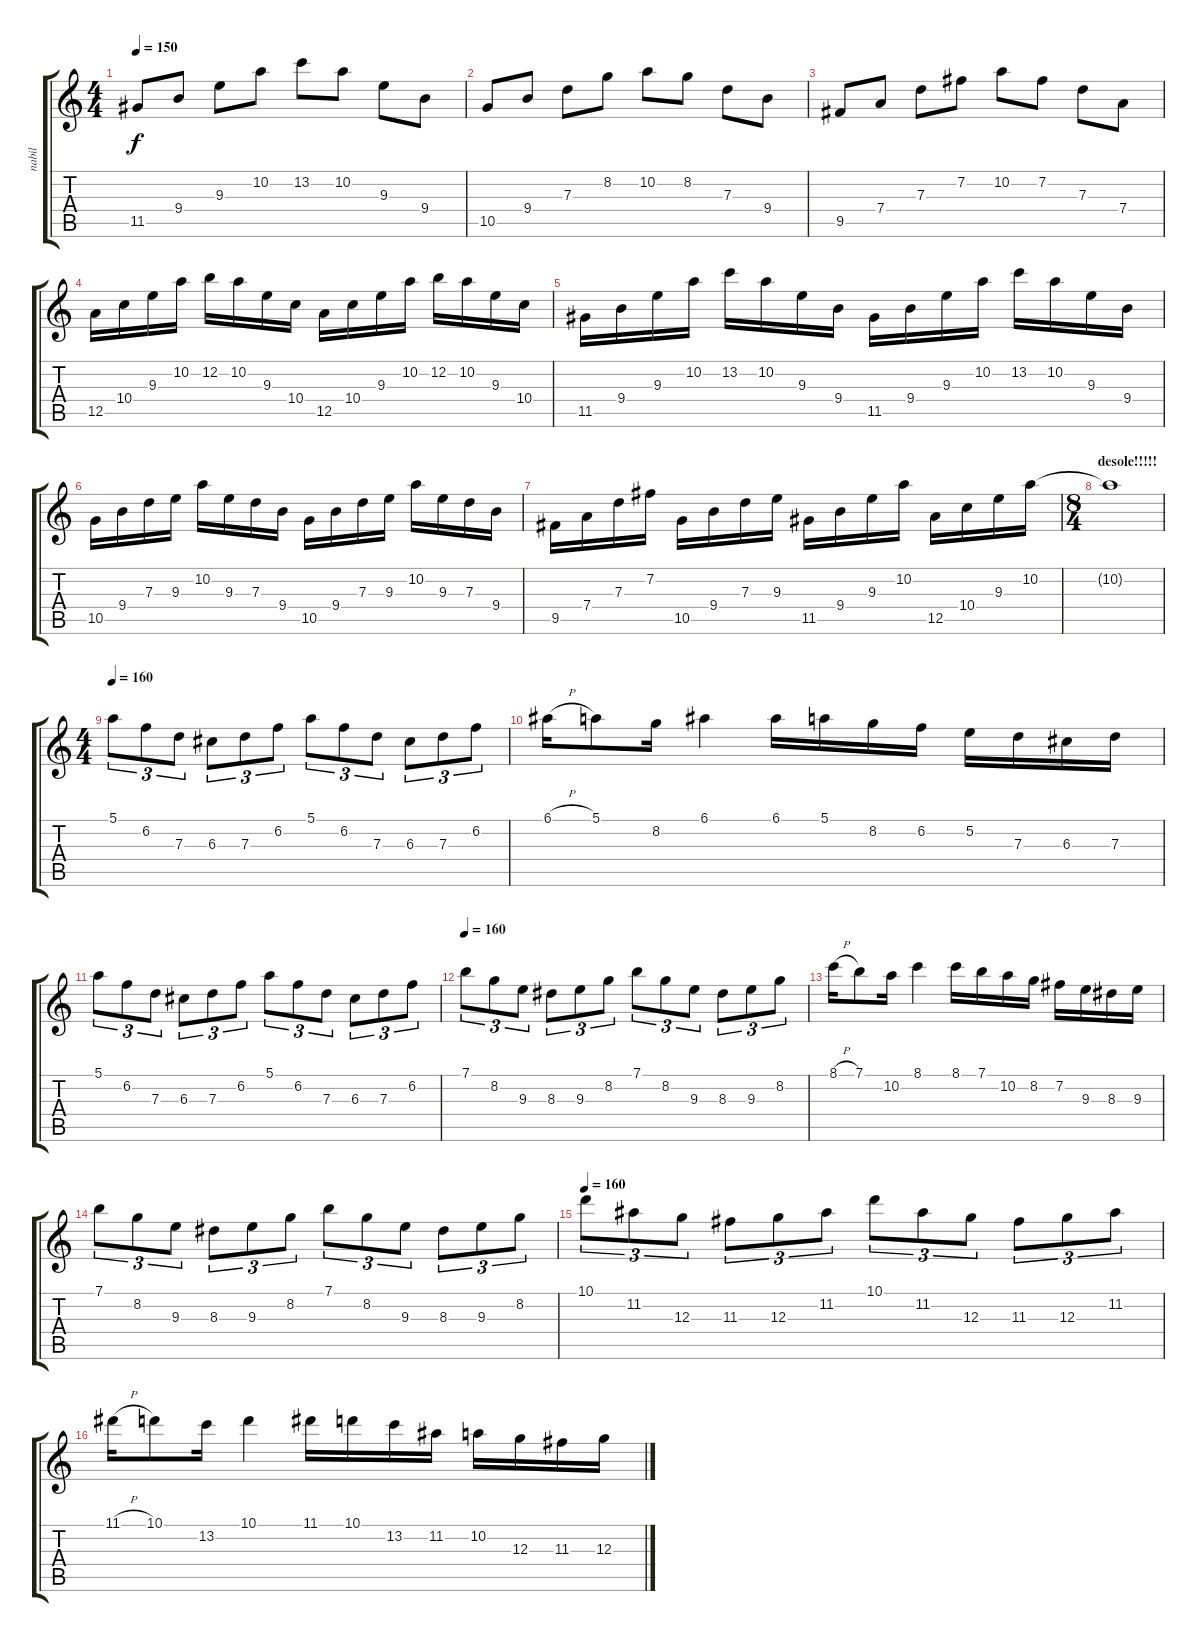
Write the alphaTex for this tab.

\track ("nabil" "nabil") {instrument overdrivenguitar}
\staff {score tabs}
\tuning (E4 B3 G3 D3 A2 E2) {hide}
\ts (4 4)
\tempo 150
\clef g2
\ks c
11.5.8{dy f} 9.4.8 9.3.8 10.2.8 13.2.8 10.2.8 9.3.8 9.4.8 |
10.5.8 9.4.8 7.3.8 8.2.8 10.2.8 8.2.8 7.3.8 9.4.8 |
9.5.8 7.4.8 7.3.8 7.2.8 10.2.8 7.2.8 7.3.8 7.4.8 |
12.5.16 10.4.16 9.3.16 10.2.16 12.2.16 10.2.16 9.3.16 10.4.16 12.5.16 10.4.16 9.3.16 10.2.16 12.2.16 10.2.16 9.3.16 10.4.16 |
11.5.16 9.4.16 9.3.16 10.2.16 13.2.16 10.2.16 9.3.16 9.4.16 11.5.16 9.4.16 9.3.16 10.2.16 13.2.16 10.2.16 9.3.16 9.4.16 |
10.5.16 9.4.16 7.3.16 9.3.16 10.2.16 9.3.16 7.3.16 9.4.16 10.5.16 9.4.16 7.3.16 9.3.16 10.2.16 9.3.16 7.3.16 9.4.16 |
9.5.16 7.4.16 7.3.16 7.2.16 10.5.16 9.4.16 7.3.16 9.3.16 11.5.16 9.4.16 9.3.16 10.2.16 12.5.16 10.4.16 9.3.16 10.2.16 |
\ts (8 4)
\section ("" "desole!!!!!")
10.2{t}.1 |
\ts (4 4)
\tempo 160
5.1.8{tu (3 2) volume 12} 6.2.8{tu (3 2)} 7.3.8{tu (3 2)} 6.3.8{tu (3 2)} 7.3.8{tu (3 2)} 6.2.8{tu (3 2)} 5.1.8{tu (3 2)} 6.2.8{tu (3 2)} 7.3.8{tu (3 2)} 6.3.8{tu (3 2)} 7.3.8{tu (3 2)} 6.2.8{tu (3 2)} |
6.1{h}.16 5.1.8 8.2.16 6.1.4 6.1.16 5.1.16 8.2.16 6.2.16 5.2.16 7.3.16 6.3.16 7.3.16 |
5.1.8{tu (3 2)} 6.2.8{tu (3 2)} 7.3.8{tu (3 2)} 6.3.8{tu (3 2)} 7.3.8{tu (3 2)} 6.2.8{tu (3 2)} 5.1.8{tu (3 2)} 6.2.8{tu (3 2)} 7.3.8{tu (3 2)} 6.3.8{tu (3 2)} 7.3.8{tu (3 2)} 6.2.8{tu (3 2)} |
\tempo 160
7.1.8{tu (3 2)} 8.2.8{tu (3 2)} 9.3.8{tu (3 2)} 8.3.8{tu (3 2)} 9.3.8{tu (3 2)} 8.2.8{tu (3 2)} 7.1.8{tu (3 2)} 8.2.8{tu (3 2)} 9.3.8{tu (3 2)} 8.3.8{tu (3 2)} 9.3.8{tu (3 2)} 8.2.8{tu (3 2)} |
8.1{h}.16 7.1.8 10.2.16 8.1.4 8.1.16 7.1.16 10.2.16 8.2.16 7.2.16 9.3.16 8.3.16 9.3.16 |
7.1.8{tu (3 2)} 8.2.8{tu (3 2)} 9.3.8{tu (3 2)} 8.3.8{tu (3 2)} 9.3.8{tu (3 2)} 8.2.8{tu (3 2)} 7.1.8{tu (3 2)} 8.2.8{tu (3 2)} 9.3.8{tu (3 2)} 8.3.8{tu (3 2)} 9.3.8{tu (3 2)} 8.2.8{tu (3 2)} |
\tempo 160
10.1.8{tu (3 2)} 11.2.8{tu (3 2)} 12.3.8{tu (3 2)} 11.3.8{tu (3 2)} 12.3.8{tu (3 2)} 11.2.8{tu (3 2)} 10.1.8{tu (3 2)} 11.2.8{tu (3 2)} 12.3.8{tu (3 2)} 11.3.8{tu (3 2)} 12.3.8{tu (3 2)} 11.2.8{tu (3 2)} |
11.1{h}.16 10.1.8 13.2.16 10.1.4 11.1.16 10.1.16 13.2.16 11.2.16 10.2.16 12.3.16 11.3.16 12.3.16
